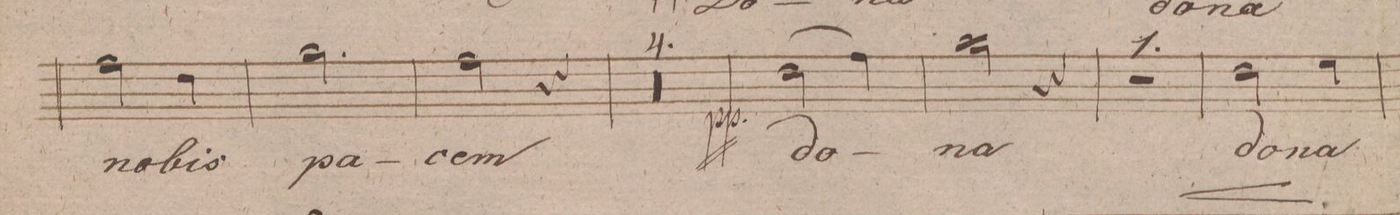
**kern	**text	**dynam
*I"Alto	*	*
*clefC3	*	*
*k[f#c#g#d#]	*	*
*M3/4	*	*
2g#	no-	.
4e	-bis	.
=7	=7	=7
2.a	pa-	.
=8	=8	=8
2g#	-cem,	.
4r	.	.
=9	=9	=9
0.r	.	.
=10	=10	=10
=11	=11	=11
=12	=12	=12
=13	=13	=13
(>2e	do-	pp
4g#)	.	.
=14	=14	=14
2b	-na	.
4r	.	.
=15	=15	=15
2.r	.	.
=16	=16	=16
2e	do-	.
4f#	-na	.
=17	=17	=17
*-	*-	*-
